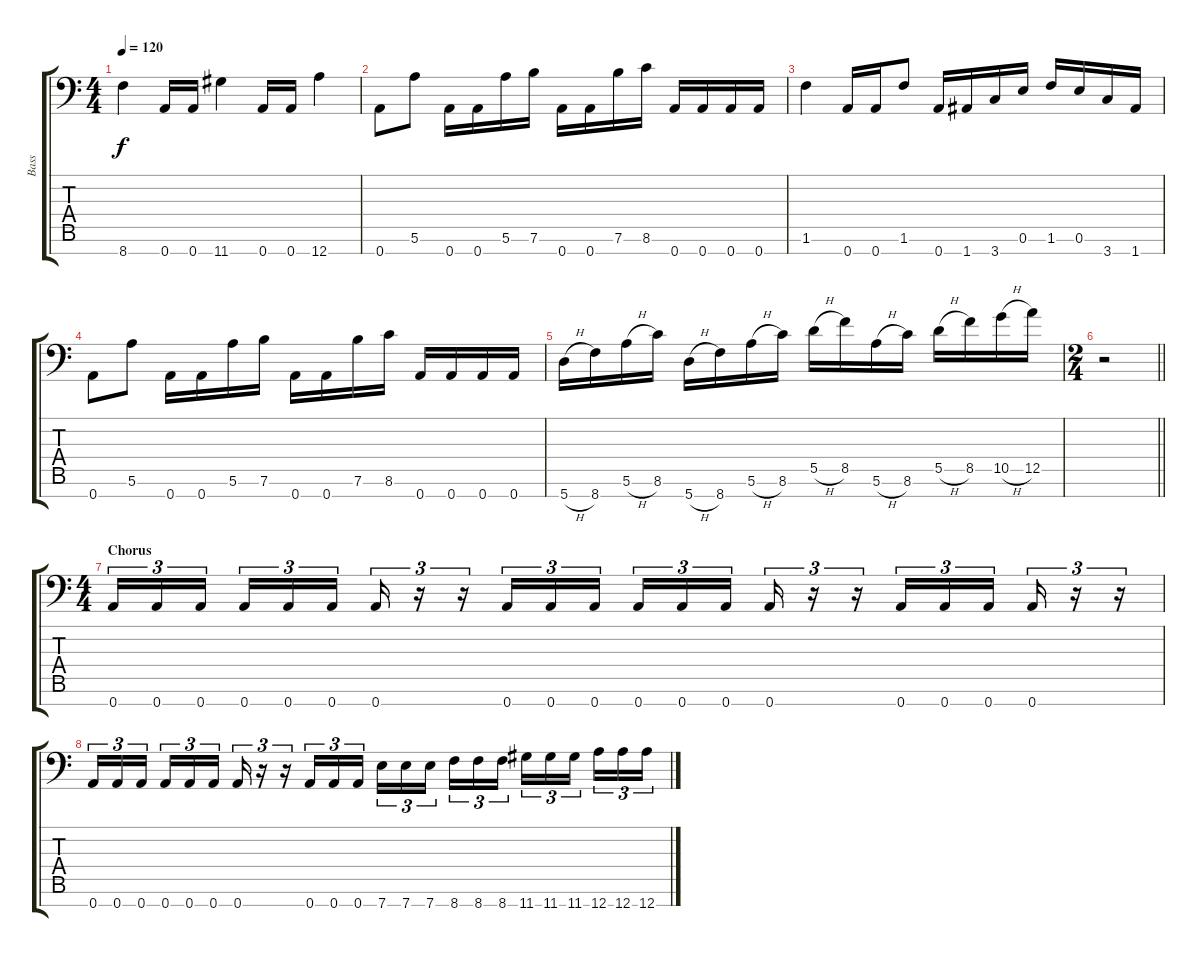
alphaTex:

\track ("Bass" "Bass") {instrument electricbasspick}
\staff {score tabs}
\tuning (E4 B3 G3 D3 A2 E2 A1) {hide}
\ts (4 4)
\tempo 120
\clef f4
\ks c
8.7.4{dy f} 0.7.16 0.7.16 11.7.4 0.7.16 0.7.16 12.7.4 |
0.7.8 5.6.8 0.7.16 0.7.16 5.6.16 7.6.16 0.7.16 0.7.16 7.6.16 8.6.16 0.7.16 0.7.16 0.7.16 0.7.16 |
1.6.4 0.7.16 0.7.16 1.6.8 0.7.16 1.7.16 3.7.16 0.6.16 1.6.16 0.6.16 3.7.16 1.7.16 |
0.7.8 5.6.8 0.7.16 0.7.16 5.6.16 7.6.16 0.7.16 0.7.16 7.6.16 8.6.16 0.7.16 0.7.16 0.7.16 0.7.16 |
5.7{h}.16 8.7.16 5.6{h}.16 8.6.16 5.7{h}.16 8.7.16 5.6{h}.16 8.6.16 5.5{h}.16 8.5.16 5.6{h}.16 8.6.16 5.5{h}.16 8.5.16 10.5{h}.16 12.5.16 |
\ts (2 4)
\barLineRight lightlight
r.2 |
\ts (4 4)
\section ("" "Chorus")
0.7.16{tu (3 2)} 0.7.16{tu (3 2)} 0.7.16{tu (3 2) beam splitsecondary} 0.7.16{tu (3 2)} 0.7.16{tu (3 2)} 0.7.16{tu (3 2)} 0.7.16{tu (3 2)} r.16{tu (3 2)} r.16{tu (3 2)} 0.7.16{tu (3 2)} 0.7.16{tu (3 2)} 0.7.16{tu (3 2)} 0.7.16{tu (3 2)} 0.7.16{tu (3 2)} 0.7.16{tu (3 2) beam splitsecondary} 0.7.16{tu (3 2)} r.16{tu (3 2)} r.16{tu (3 2)} 0.7.16{tu (3 2)} 0.7.16{tu (3 2)} 0.7.16{tu (3 2) beam splitsecondary} 0.7.16{tu (3 2)} r.16{tu (3 2)} r.16{tu (3 2)} |
0.7.16{tu (3 2)} 0.7.16{tu (3 2)} 0.7.16{tu (3 2) beam splitsecondary} 0.7.16{tu (3 2)} 0.7.16{tu (3 2)} 0.7.16{tu (3 2)} 0.7.16{tu (3 2)} r.16{tu (3 2)} r.16{tu (3 2)} 0.7.16{tu (3 2)} 0.7.16{tu (3 2)} 0.7.16{tu (3 2)} 7.7.16{tu (3 2)} 7.7.16{tu (3 2)} 7.7.16{tu (3 2) beam splitsecondary} 8.7.16{tu (3 2)} 8.7.16{tu (3 2)} 8.7.16{tu (3 2)} 11.7.16{tu (3 2)} 11.7.16{tu (3 2)} 11.7.16{tu (3 2) beam splitsecondary} 12.7.16{tu (3 2)} 12.7.16{tu (3 2)} 12.7.16{tu (3 2)}
